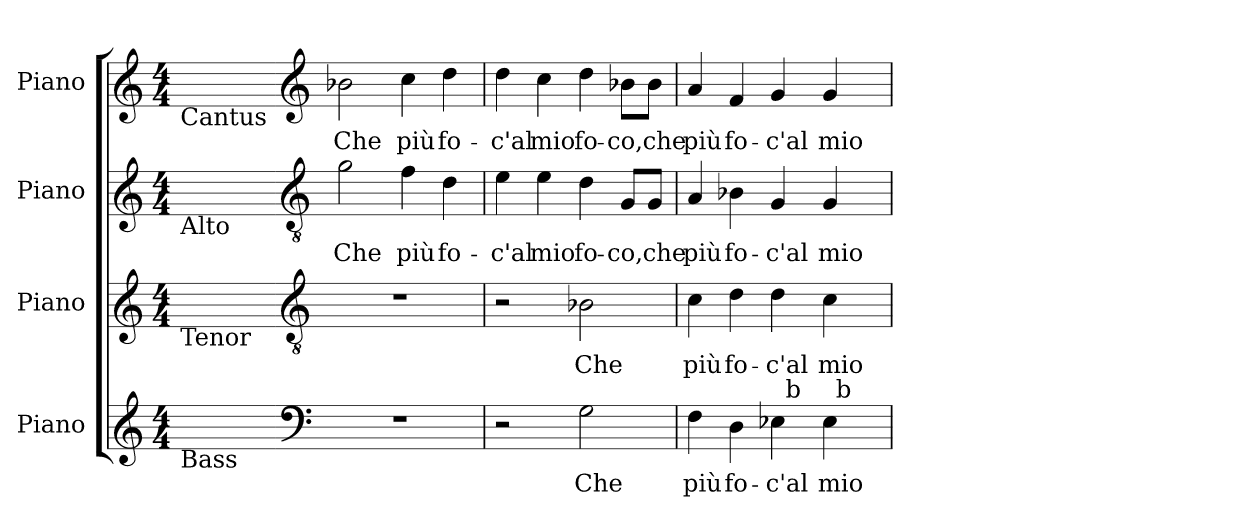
**kern	**text	**kern	**text	**kern	**text	**kern	**text
*part4	*part4	*part3	*part3	*part2	*part2	*part1	*part1
*staff4	*staff4	*staff3	*staff3	*staff2	*staff2	*staff1	*staff1
*I"Piano	*	*I"Piano	*	*I"Piano	*	*I"Piano	*
*I'Pno.	*	*I'Pno.	*	*I'Pno.	*	*I'Pno.	*
!!LO:PB:g=z
*clefG2	*	*clefG2	*	*clefG2	*	*clefG2	*
*k[]	*	*k[]	*	*k[]	*	*k[]	*
*C:	*	*C:	*	*C:	*	*C:	*
*M4/4	*	*M4/4	*	*M4/4	*	*M4/4	*
=1	=1	=1	=1	=1	=1	=1	=1
!	!	!	!	!	!	!LO:TX:b:t=Cantus	!
!	!	!	!	!LO:TX:b:t=Alto	!	!	!
!	!	!LO:TX:b:t=Tenor	!	!	!	!	!
!LO:TX:b:t=Bass	!	!	!	!	!	!	!
1ryy	.	1ryy	.	1ryy	.	1ryy	.
=2-	=2-	=2-	=2-	=2-	=2-	=2-	=2-
*clefF4	*	*clefGv2	*	*clefGv2	*	*clefG2	*
*k[]	*	*k[]	*	*k[]	*	*k[]	*
*C:	*	*C:	*	*C:	*	*C:	*
!	!	!	!	!	!LO:LY:b:color=#000000	!	!
!	!	!	!	!	!	!	!LO:LY:b:color=#000000
1r	.	1r	.	2gi\	Che	2b-i\	Che
!	!	!	!	!	!LO:LY:b:color=#000000	!	!
!	!	!	!	!	!	!	!LO:LY:b:color=#000000
.	.	.	.	4fi\	più	4cci\	più
!	!	!	!	!	!LO:LY:b:color=#000000	!	!
!	!	!	!	!	!	!	!LO:LY:b:color=#000000
.	.	.	.	4di\	fo-	4ddi\	fo-
=3	=3	=3	=3	=3	=3	=3	=3
!	!	!	!	!	!LO:LY:b:color=#000000	!	!
!	!	!	!	!	!	!	!LO:LY:b:color=#000000
2r	.	2r	.	4ei\	-c'al	4ddi\	-c'al
!	!	!	!	!	!LO:LY:b:color=#000000	!	!
!	!	!	!	!	!	!	!LO:LY:b:color=#000000
.	.	.	.	4ei\	mio	4cci\	mio
!	!LO:LY:b:color=#000000	!	!	!	!	!	!
!	!	!	!LO:LY:b:color=#000000	!	!	!	!
!	!	!	!	!	!LO:LY:b:color=#000000	!	!
!	!	!	!	!	!	!	!LO:LY:b:color=#000000
2Gi\	Che	2B-i\	Che	4di\	fo-	4ddi\	fo-
!	!	!	!	!	!LO:LY:b:color=#000000	!	!
!	!	!	!	!	!	!	!LO:LY:b:color=#000000
.	.	.	.	8Gi/L	-co,	8b-i\L	-co,
!	!	!	!	!	!LO:LY:b:color=#000000	!	!
!	!	!	!	!	!	!	!LO:LY:b:color=#000000
.	.	.	.	8Gi/J	che	8b-i\J	che
=4	=4	=4	=4	=4	=4	=4	=4
!	!LO:LY:b:color=#000000	!	!	!	!	!	!
!	!	!	!LO:LY:b:color=#000000	!	!	!	!
!	!	!	!	!	!LO:LY:b:color=#000000	!	!
!	!	!	!	!	!	!	!LO:LY:b:color=#000000
*^	*	*	*	*	*	*	*
4Fi\	2ryy	più	4ci\	più	4Ai/	più	4ai/	più
!	!	!LO:LY:b:color=#000000	!	!	!	!	!	!
!	!	!	!	!LO:LY:b:color=#000000	!	!	!	!
!	!	!	!	!	!	!LO:LY:b:color=#000000	!	!
!	!	!	!	!	!	!	!	!LO:LY:b:color=#000000
4Di\	.	fo-	4di\	fo-	4B-i\	fo-	4fi/	fo-
!	!	!LO:LY:b:color=#000000	!	!	!	!	!	!
!	!	!	!	!LO:LY:b:color=#000000	!	!	!	!
!	!	!	!	!	!	!LO:LY:b:color=#000000	!	!
!	!	!	!	!	!	!	!	!LO:LY:b:color=#000000
4E-i\	32ryy	-c'al	4di\	-c'al	4Gi/	-c'al	4gi/	-c'al
.	256ryy	.	.	.	.	.	.	.
!	!LO:TX:a:t=b	!	!	!	!	!	!	!
.	4ryy	.	.	.	.	.	.	.
!	!	!LO:LY:b:color=#000000	!	!	!	!	!	!
!	!	!	!	!LO:LY:b:color=#000000	!	!	!	!
!	!	!	!	!	!	!LO:LY:b:color=#000000	!	!
!	!	!	!	!	!	!	!	!LO:LY:b:color=#000000
4E-i\	.	mio	4ci\	mio	4Gi/	mio	4gi/	mio
!	!LO:TX:a:t=b	!	!	!	!	!	!	!
.	8ryy	.	.	.	.	.	.	.
.	16ryy	.	.	.	.	.	.	.
.	64..ryy	.	.	.	.	.	.	.
*v	*v	*	*	*	*	*	*	*
=	=	=	=	=	=	=	=
*-	*-	*-	*-	*-	*-	*-	*-
